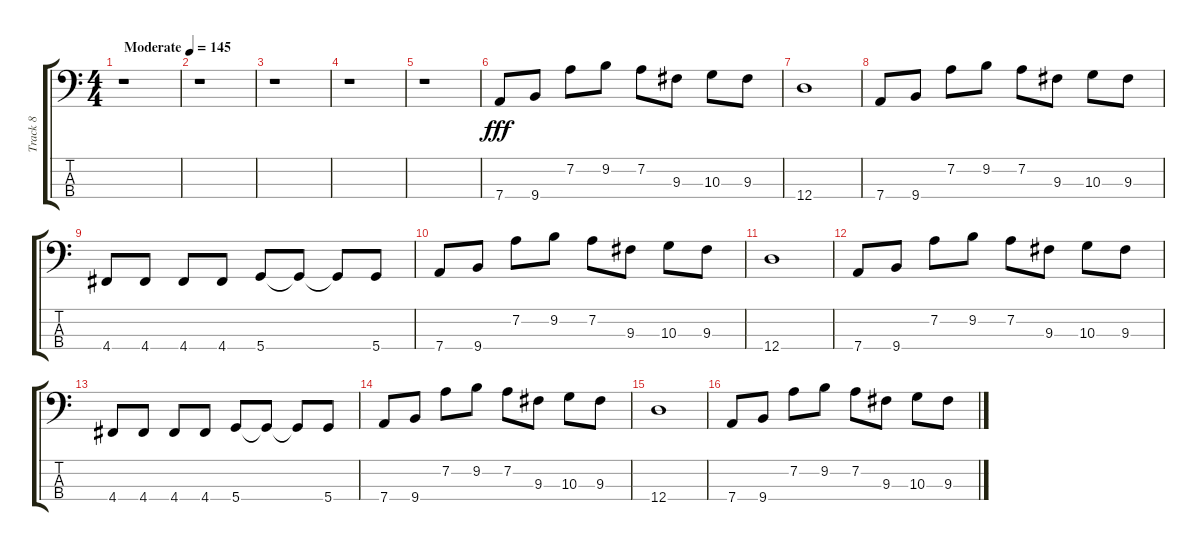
\track ("Track 8" "Track 8") {instrument electricbassfinger}
\staff {score tabs}
\tuning (G2 D2 A1 D1) {hide}
\ts (4 4)
\tempo (145 "Moderate")
\clef f4
\ks c
r.1{dy fff instrument electricbassfinger} |
r.1 |
r.1 |
r.1 |
r.1 |
7.4.8 9.4.8 7.2.8 9.2.8 7.2.8 9.3.8 10.3.8 9.3.8 |
12.4.1 |
7.4.8 9.4.8 7.2.8 9.2.8 7.2.8 9.3.8 10.3.8 9.3.8 |
4.4.8 4.4.8 4.4.8 4.4.8 5.4.8 5.4{t}.8 5.4{t}.8 5.4.8 |
7.4.8 9.4.8 7.2.8 9.2.8 7.2.8 9.3.8 10.3.8 9.3.8 |
12.4.1 |
7.4.8 9.4.8 7.2.8 9.2.8 7.2.8 9.3.8 10.3.8 9.3.8 |
4.4.8 4.4.8 4.4.8 4.4.8 5.4.8 5.4{t}.8 5.4{t}.8 5.4.8 |
7.4.8 9.4.8 7.2.8 9.2.8 7.2.8 9.3.8 10.3.8 9.3.8 |
12.4.1 |
7.4.8 9.4.8 7.2.8 9.2.8 7.2.8 9.3.8 10.3.8 9.3.8
